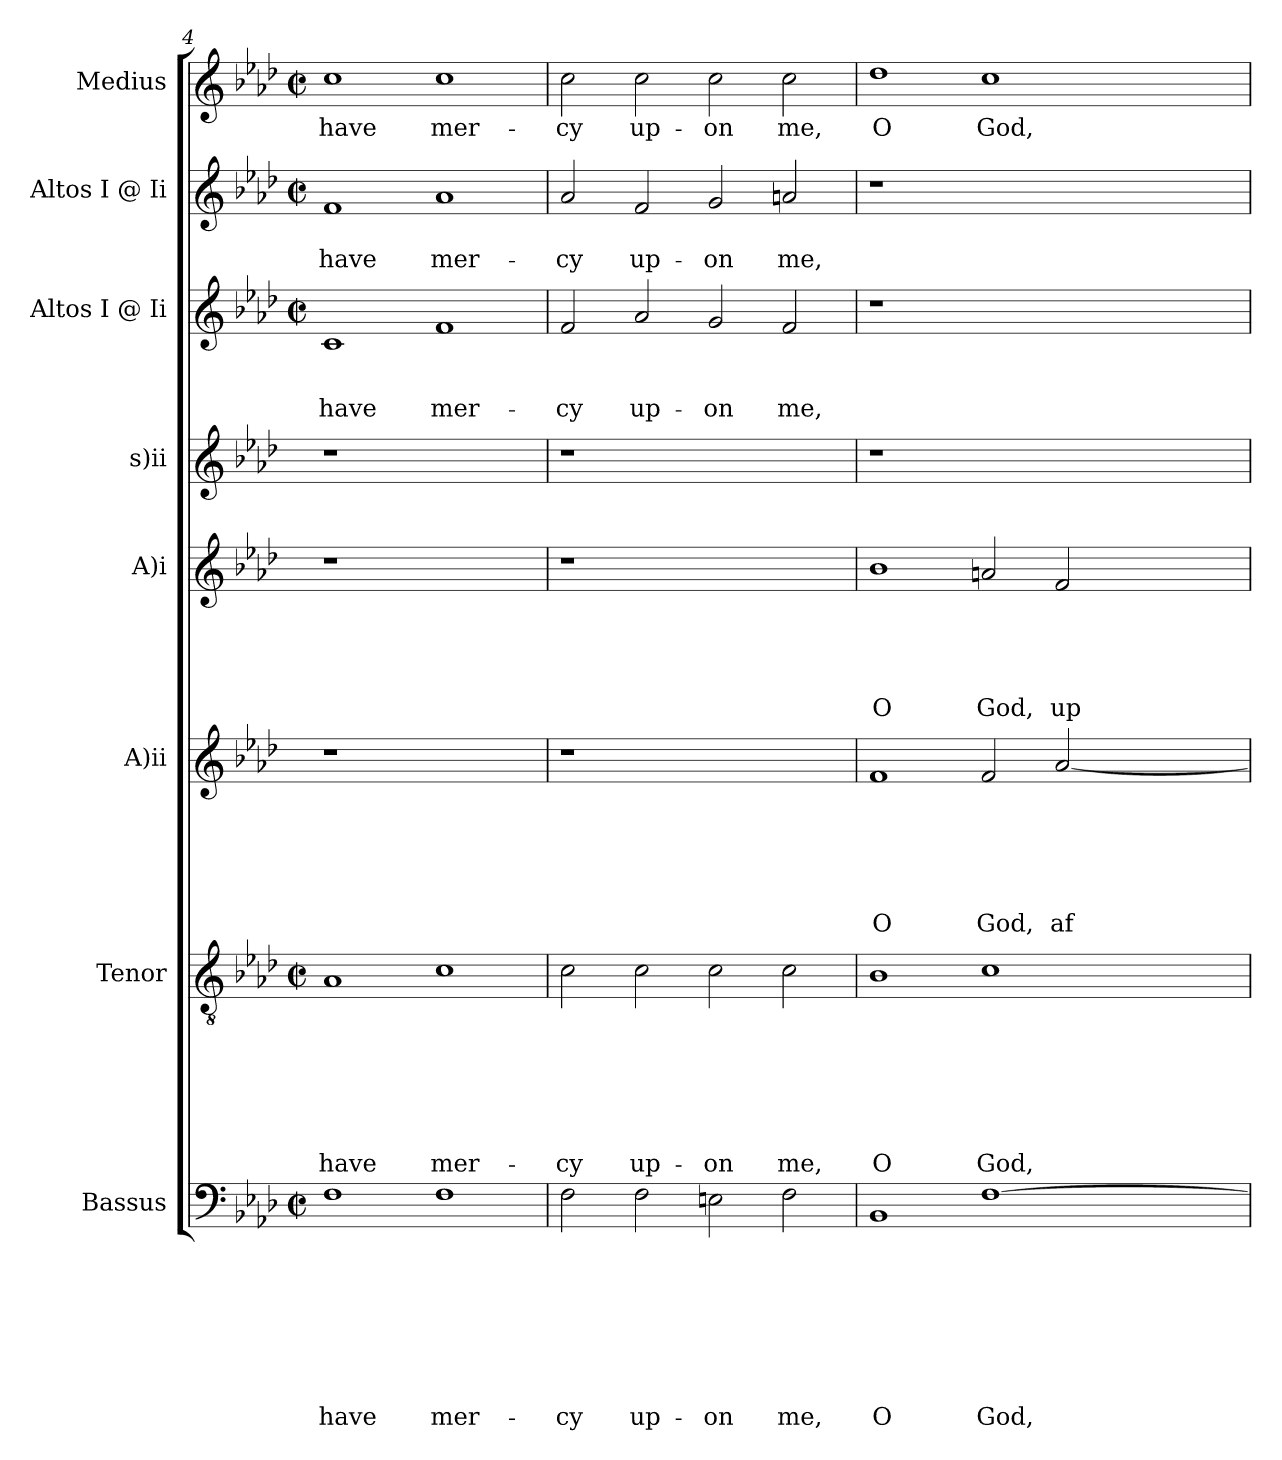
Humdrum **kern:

**kern	**text	**text	**text	**text	**text	**text	**text	**text	**kern	**text	**text	**text	**text	**text	**text	**text	**kern	**text	**text	**text	**text	**text	**text	**kern	**text	**text	**text	**text	**text	**kern	**kern	**text	**text	**text	**kern	**text	**text	**kern	**text
*part8	*part8	*part8	*part8	*part8	*part8	*part8	*part8	*part8	*part7	*part7	*part7	*part7	*part7	*part7	*part7	*part7	*part6	*part6	*part6	*part6	*part6	*part6	*part6	*part5	*part5	*part5	*part5	*part5	*part5	*part4	*part3	*part3	*part3	*part3	*part2	*part2	*part2	*part1	*part1
*staff8	*staff8	*staff8	*staff8	*staff8	*staff8	*staff8	*staff8	*staff8	*staff7	*staff7	*staff7	*staff7	*staff7	*staff7	*staff7	*staff7	*staff6	*staff6	*staff6	*staff6	*staff6	*staff6	*staff6	*staff5	*staff5	*staff5	*staff5	*staff5	*staff5	*staff4	*staff3	*staff3	*staff3	*staff3	*staff2	*staff2	*staff2	*staff1	*staff1
*I"Bassus	*	*	*	*	*	*	*	*	*I"Tenor	*	*	*	*	*	*	*	*I"A)ii	*	*	*	*	*	*	*I"A)i	*	*	*	*	*	*I"s)ii	*I"Altos I @ Ii	*	*	*	*I"Altos I @ Ii	*	*	*I"Medius	*
*I'B	*	*	*	*	*	*	*	*	*I'T	*	*	*	*	*	*	*	*I'A)ii	*	*	*	*	*	*	*I'A)i	*	*	*	*	*	*I's)ii	*	*	*	*	*	*	*	*	*
*clefF4	*	*	*	*	*	*	*	*	*clefGv2	*	*	*	*	*	*	*	*clefG2	*	*	*	*	*	*	*clefG2	*	*	*	*	*	*clefG2	*clefG2	*	*	*	*clefG2	*	*	*clefG2	*
*k[b-e-a-d-]	*	*	*	*	*	*	*	*	*k[b-e-a-d-]	*	*	*	*	*	*	*	*k[b-e-a-d-]	*	*	*	*	*	*	*k[b-e-a-d-]	*	*	*	*	*	*k[b-e-a-d-]	*k[b-e-a-d-]	*	*	*	*k[b-e-a-d-]	*	*	*k[b-e-a-d-]	*
*A-:	*	*	*	*	*	*	*	*	*A-:	*	*	*	*	*	*	*	*A-:	*	*	*	*	*	*	*A-:	*	*	*	*	*	*A-:	*A-:	*	*	*	*A-:	*	*	*A-:	*
*M2/2	*	*	*	*	*	*	*	*	*M2/2	*	*	*	*	*	*	*	*	*	*	*	*	*	*	*	*	*	*	*	*	*	*M2/2	*	*	*	*M2/2	*	*	*M2/2	*
*met(c|)	*	*	*	*	*	*	*	*	*met(c|)	*	*	*	*	*	*	*	*	*	*	*	*	*	*	*	*	*	*	*	*	*	*met(c|)	*	*	*	*met(c|)	*	*	*met(c|)	*
=4	=4	=4	=4	=4	=4	=4	=4	=4	=4	=4	=4	=4	=4	=4	=4	=4	=4	=4	=4	=4	=4	=4	=4	=4	=4	=4	=4	=4	=4	=4	=4	=4	=4	=4	=4	=4	=4	=4	=4
!	!	!	!	!	!	!	!	!LO:LY:b	!	!	!	!	!	!	!	!LO:LY:b	!	!	!	!	!	!	!	!	!	!	!	!	!	!	!	!	!	!LO:LY:b	!	!	!LO:LY:b	!	!LO:LY:b
1F	.	.	.	.	.	.	.	have	1A-	.	.	.	.	.	.	have	1r	.	.	.	.	.	.	1r	.	.	.	.	.	1r	1c	.	.	have	1f	.	have	1cc	have
!	!	!	!	!	!	!	!	!LO:LY:b	!	!	!	!	!	!	!	!LO:LY:b	!	!	!	!	!	!	!	!	!	!	!	!	!	!	!	!	!	!LO:LY:b	!	!	!LO:LY:b	!	!LO:LY:b
1F	.	.	.	.	.	.	.	mer-	1c	.	.	.	.	.	.	mer-	1ryy	.	.	.	.	.	.	1ryy	.	.	.	.	.	1ryy	1f	.	.	mer-	1a-	.	mer-	1cc	mer-
=5	=5	=5	=5	=5	=5	=5	=5	=5	=5	=5	=5	=5	=5	=5	=5	=5	=5	=5	=5	=5	=5	=5	=5	=5	=5	=5	=5	=5	=5	=5	=5	=5	=5	=5	=5	=5	=5	=5	=5
!	!	!	!	!	!	!	!	!LO:LY:b	!	!	!	!	!	!	!	!LO:LY:b	!	!	!	!	!	!	!	!	!	!	!	!	!	!	!	!	!	!LO:LY:b	!	!	!LO:LY:b	!	!LO:LY:b
2F\	.	.	.	.	.	.	.	-cy	2c\	.	.	.	.	.	.	-cy	1r	.	.	.	.	.	.	1r	.	.	.	.	.	1r	2f/	.	.	-cy	2a-/	.	-cy	2cc\	-cy
!	!	!	!	!	!	!	!	!LO:LY:b	!	!	!	!	!	!	!	!LO:LY:b	!	!	!	!	!	!	!	!	!	!	!	!	!	!	!	!	!	!LO:LY:b	!	!	!LO:LY:b	!	!LO:LY:b
2F\	.	.	.	.	.	.	.	up-	2c\	.	.	.	.	.	.	up-	.	.	.	.	.	.	.	.	.	.	.	.	.	.	2a-/	.	.	up-	2f/	.	up-	2cc\	up-
!	!	!	!	!	!	!	!	!LO:LY:b	!	!	!	!	!	!	!	!LO:LY:b	!	!	!	!	!	!	!	!	!	!	!	!	!	!	!	!	!	!LO:LY:b	!	!	!LO:LY:b	!	!LO:LY:b
2En\	.	.	.	.	.	.	.	-on	2c\	.	.	.	.	.	.	-on	1ryy	.	.	.	.	.	.	1ryy	.	.	.	.	.	1ryy	2g/	.	.	-on	2g/	.	-on	2cc\	-on
!	!	!	!	!	!	!	!	!LO:LY:b	!	!	!	!	!	!	!	!LO:LY:b	!	!	!	!	!	!	!	!	!	!	!	!	!	!	!	!	!	!LO:LY:b	!	!	!LO:LY:b	!	!LO:LY:b
2F\	.	.	.	.	.	.	.	me,	2c\	.	.	.	.	.	.	me,	.	.	.	.	.	.	.	.	.	.	.	.	.	.	2f/	.	.	me,	2an/	.	me,	2cc\	me,
!!LO:LB:g=z
=6	=6	=6	=6	=6	=6	=6	=6	=6	=6	=6	=6	=6	=6	=6	=6	=6	=6	=6	=6	=6	=6	=6	=6	=6	=6	=6	=6	=6	=6	=6	=6	=6	=6	=6	=6	=6	=6	=6	=6
!	!	!	!	!	!	!	!	!LO:LY:b	!	!	!	!	!	!	!	!LO:LY:b	!	!	!	!	!	!	!LO:LY:b	!	!	!	!	!	!LO:LY:b	!	!	!	!	!	!	!	!	!	!LO:LY:b
1BB-	.	.	.	.	.	.	.	O	1B-	.	.	.	.	.	.	O	1f	.	.	.	.	.	O	1b-	.	.	.	.	O	1r	1r	.	.	.	1r	.	.	1dd-	O
!	!	!	!	!	!	!	!	!LO:LY:b	!	!	!	!	!	!	!	!LO:LY:b	!	!	!	!	!	!	!LO:LY:b	!	!	!	!	!	!LO:LY:b	!	!	!	!	!	!	!	!	!	!LO:LY:b
[>1F	.	.	.	.	.	.	.	God,	1c	.	.	.	.	.	.	God,	2f/	.	.	.	.	.	God,	2an/	.	.	.	.	God,	1ryy	1ryy	.	.	.	1ryy	.	.	1cc	God,
!	!	!	!	!	!	!	!	!	!	!	!	!	!	!	!	!	!	!	!	!	!	!	!LO:LY:b	!	!	!	!	!	!LO:LY:b	!	!	!	!	!	!	!	!	!	!
.	.	.	.	.	.	.	.	.	.	.	.	.	.	.	.	.	[<2a-/	.	.	.	.	.	af-	2f/	.	.	.	.	up-	.	.	.	.	.	.	.	.	.	.
=	=	=	=	=	=	=	=	=	=	=	=	=	=	=	=	=	=	=	=	=	=	=	=	=	=	=	=	=	=	=	=	=	=	=	=	=	=	=	=
*-	*-	*-	*-	*-	*-	*-	*-	*-	*-	*-	*-	*-	*-	*-	*-	*-	*-	*-	*-	*-	*-	*-	*-	*-	*-	*-	*-	*-	*-	*-	*-	*-	*-	*-	*-	*-	*-	*-	*-
